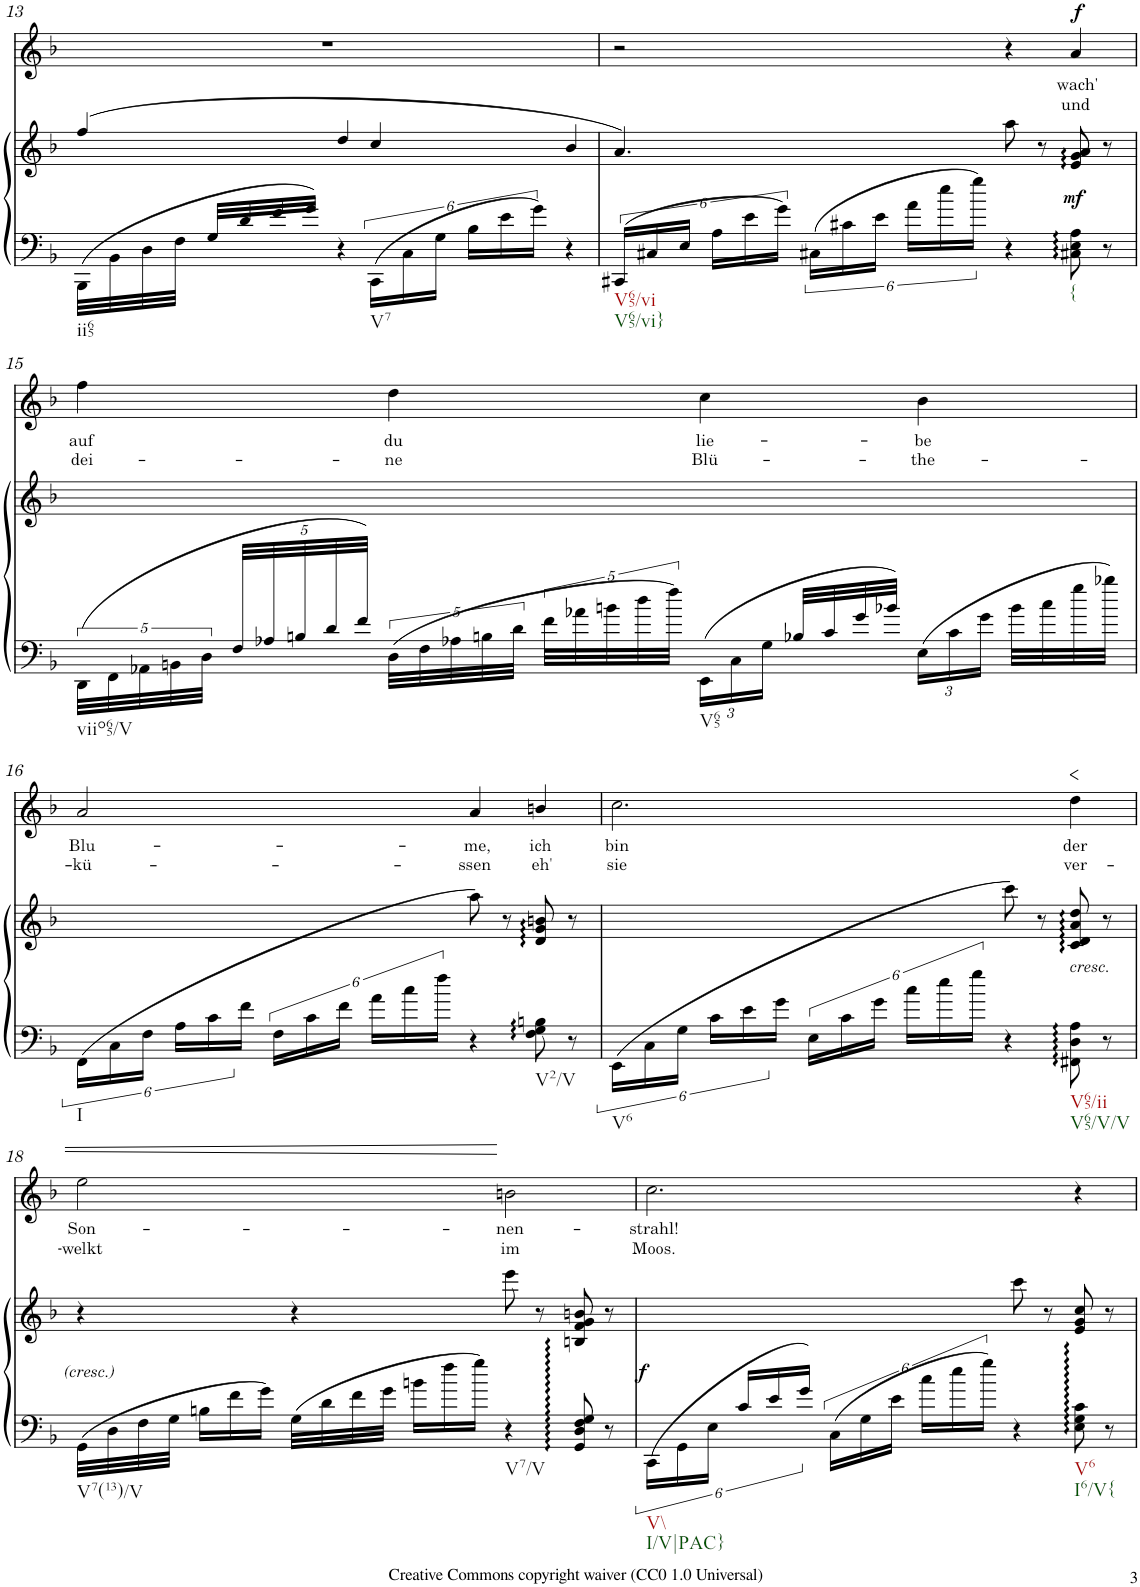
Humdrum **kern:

**kern	**kern	**dynam	**kern	**text	**text	**dynam
*part2	*part2	*part2	*part1	*part1	*part1	*part1
*staff3	*staff2	*staff2/3	*staff1	*staff1	*staff1	*staff1
*I"Piano	*	*	*I"Voice	*	*	*
*I'Pno	*	*	*	*	*	*
!!LO:PB:g=z
*clefF4	*clefG2	*	*clefG2	*	*	*
*k[b-]	*k[b-]	*	*k[b-]	*	*	*
*M4/4	*M4/4	*	*M4/4	*	*	*
*met(c)	*met(c)	*	*met(c)	*	*	*
=13	=13	=13	=13	=13	=13	=13
!LO:TX:b:t=ii65	!	!	!	!	!	!
32BBB-\LLL	(>4ff/	.	1r	.	.	.
32BB-\	.	.	.	.	.	.
32D\	.	.	.	.	.	.
32F\JJJ	.	.	.	.	.	.
32G/LLL	.	.	.	.	.	.
32d/	.	.	.	.	.	.
32f/	.	.	.	.	.	.
32g/JJJ	.	.	.	.	.	.
4r	4dd/	.	.	.	.	.
!LO:TX:b:t=V7	!	!	!	!	!	!
24CC\LL	4cc/	.	.	.	.	.
24C\	.	.	.	.	.	.
24G\JJ	.	.	.	.	.	.
24B-\LL	.	.	.	.	.	.
24e\	.	.	.	.	.	.
24g\JJ	.	.	.	.	.	.
4r	4b-/	.	.	.	.	.
=14	=14	=14	=14	=14	=14	=14
!LO:TX:b:t=V65/vi	!	!	!	!	!	!
!LO:TX:b:t=V65/vi}	!	!	!	!	!	!
24CC#X/LL	4.a/)	.	2r	.	.	.
24C#X/	.	.	.	.	.	.
24E/JJ	.	.	.	.	.	.
24A\LL	.	.	.	.	.	.
24e\	.	.	.	.	.	.
24g\JJ	.	.	.	.	.	.
24C#X\LL	.	.	.	.	.	.
24c#X\	.	.	.	.	.	.
24e\JJ	.	.	.	.	.	.
24a\LL	8ryy	.	.	.	.	.
24ee\	.	.	.	.	.	.
24gg\JJ	.	.	.	.	.	.
4r	8aa\	.	4r	.	.	.
.	8r	.	.	.	.	.
!LO:TX:b:t={	!	!	!	!	!	!
!	!	!LO:DY:b	!	!LO:LY:b	!LO:LY:b	!LO:DY:a
8C#X\ 8E\ 8A\	8e/ 8g/ 8a/	mf	4a/	wach'	und	f
8r	8r	.	.	.	.	.
!!LO:LB:g=z
=15	=15	=15	=15	=15	=15	=15
!LO:TX:b:t=viio65/V	!	!	!	!	!	!
!	!	!	!	!LO:LY:b	!LO:LY:b	!
40DD\LLL	1ryy	.	4ff\	auf	dei-	.
40FF\	.	.	.	.	.	.
40AA-X\	.	.	.	.	.	.
40BBn\	.	.	.	.	.	.
40D\JJJ	.	.	.	.	.	.
*Xbrackettup	*	*	*	*	*	*
40F/LLL	.	.	.	.	.	.
40A-X/	.	.	.	.	.	.
40Bn/	.	.	.	.	.	.
40d/	.	.	.	.	.	.
40f/JJJ	.	.	.	.	.	.
*brackettup	*	*	*	*	*	*
!	!	!	!	!LO:LY:b	!LO:LY:b	!
40D\LLL	.	.	4dd\	du	-ne	.
40F\	.	.	.	.	.	.
40A-X\	.	.	.	.	.	.
40Bn\	.	.	.	.	.	.
40d\JJJ	.	.	.	.	.	.
40f\LLL	.	.	.	.	.	.
40a-X\	.	.	.	.	.	.
40bn\	.	.	.	.	.	.
40dd\	.	.	.	.	.	.
40ff\JJJ	.	.	.	.	.	.
*Xbrackettup	*	*	*	*	*	*
!LO:TX:b:t=V65	!	!	!	!	!	!
!	!	!	!	!LO:LY:b	!LO:LY:b	!
24EE\LL	.	.	4cc\	lie-	Blü-	.
24C\	.	.	.	.	.	.
24G\JJ	.	.	.	.	.	.
32B-X/LLL	.	.	.	.	.	.
32c/	.	.	.	.	.	.
32g/	.	.	.	.	.	.
32b-X/JJJ	.	.	.	.	.	.
!	!	!	!	!LO:LY:b	!LO:LY:b	!
24E\LL	.	.	4b-\	-be	-the-	.
24c\	.	.	.	.	.	.
24g\JJ	.	.	.	.	.	.
32b-\LLL	.	.	.	.	.	.
32cc\	.	.	.	.	.	.
32gg\	.	.	.	.	.	.
32bb-X\JJJ	.	.	.	.	.	.
!!LO:LB:g=z
=16	=16	=16	=16	=16	=16	=16
*brackettup	*	*	*	*	*	*
!LO:TX:b:t=I	!	!	!	!	!	!
!	!	!	!	!LO:LY:b	!LO:LY:b	!
(24FF\LL	2ryy	.	2a/	Blu-	-kü-	.
24C\	.	.	.	.	.	.
24F\JJ	.	.	.	.	.	.
24A\LL	.	.	.	.	.	.
24c\	.	.	.	.	.	.
24f\JJ	.	.	.	.	.	.
24F\LL	.	.	.	.	.	.
24c\	.	.	.	.	.	.
24f\JJ	.	.	.	.	.	.
24a\LL	.	.	.	.	.	.
24cc\	.	.	.	.	.	.
24ff\JJ	.	.	.	.	.	.
!	!	!	!	!LO:LY:b	!LO:LY:b	!
4r	(8aa\	.	4a/	-me,	-ssen	.
.	8r	.	.	.	.	.
!LO:TX:b:t=V2/V	!	!	!	!	!	!
!	!	!	!	!LO:LY:b	!LO:LY:b	!
8F\ 8G\ 8Bn\	8d/ 8g/ 8bn/	.	4bn/	ich	eh'	.
8r	8r	.	.	.	.	.
=17	=17	=17	=17	=17	=17	=17
!LO:TX:b:t=V6	!	!	!	!	!	!
!	!	!	!	!LO:LY:b	!LO:LY:b	!
24EE\LL	2ryy	.	2.cc\	bin	sie	.
24C\	.	.	.	.	.	.
24G\JJ	.	.	.	.	.	.
24c\LL	.	.	.	.	.	.
24e\	.	.	.	.	.	.
24g\JJ	.	.	.	.	.	.
24E\LL	.	.	.	.	.	.
24c\	.	.	.	.	.	.
24g\JJ	.	.	.	.	.	.
24cc\LL	.	.	.	.	.	.
24ee\	.	.	.	.	.	.
24gg\JJ	.	.	.	.	.	.
4r	8ccc\)	.	.	.	.	.
.	8r	.	.	.	.	.
!	!LO:TX:b:i:t=cresc.	!	!	!	!	!
!LO:TX:b:t=V65/ii	!	!	!	!	!	!
!LO:TX:b:t=V65/V/V	!	!	!	!	!	!
!	!	!	!	!LO:LY:b	!LO:LY:b	!LO:HP:b
8FF#X\ 8D\ 8A\	8c/ 8d/ 8a/ 8dd/	.	4dd\	der	ver-	<
8r	8r	.	.	.	.	.
!!LO:LB:g=z
=18	=18	=18	=18	=18	=18	=18
!LO:TX:b:t=V7(13)/V	!	!	!	!	!	!
!	!	!	!	!LO:LY:b	!LO:LY:b	!
32GG\LLL	4r	.	2ee\	Son-	-welkt	.
32D\	.	.	.	.	.	.
32F\	.	.	.	.	.	.
32G\JJJ	.	.	.	.	.	.
*Xbrackettup	*	*	*	*	*	*
24Bn\LL	.	.	.	.	.	.
24f\	.	.	.	.	.	.
24g\JJ	.	.	.	.	.	.
32G\LLL	4r	.	.	.	.	.
32d\	.	.	.	.	.	.
32f\	.	.	.	.	.	.
32g\JJJ	.	.	.	.	.	.
*brackettup	*	*	*	*	*	*
24bn\LL	.	.	.	.	.	.
24ff\	.	.	.	.	.	.
24gg\JJ	.	.	.	.	.	.
!LO:TX:b:t=V7/V	!	!	!	!	!	!
!	!	!	!	!LO:LY:b	!LO:LY:b	!
4r	8eee\	.	2bn\	-nen-	im	[
.	8r	.	.	.	.	.
8GG/ 8D/ 8F/ 8G/	8Bn/ 8f/ 8g/ 8bn/	.	.	.	.	.
8r	8r	.	.	.	.	.
=19	=19	=19	=19	=19	=19	=19
!LO:TX:b:t=V\\	!	!	!	!	!	!
!LO:TX:b:t=I/V|PAC}	!	!	!	!	!	!
!	!	!LO:DY:b	!	!LO:LY:b	!LO:LY:b	!
24CC\LL	2ryy	f	2.cc\	-strahl!	Moos.	.
24GG\	.	.	.	.	.	.
24E\JJ	.	.	.	.	.	.
24c/LL	.	.	.	.	.	.
24e/	.	.	.	.	.	.
24g/JJ	.	.	.	.	.	.
24C\LL	.	.	.	.	.	.
24G\	.	.	.	.	.	.
24e\JJ	.	.	.	.	.	.
24cc\LL	.	.	.	.	.	.
24ee\	.	.	.	.	.	.
24gg\JJ	.	.	.	.	.	.
4r	8ccc\	.	.	.	.	.
.	8r	.	.	.	.	.
!LO:TX:b:t=V6	!	!	!	!	!	!
!LO:TX:b:t=I6/V{	!	!	!	!	!	!
8E\ 8G\ 8c\	8e/ 8g/ 8cc/	.	4r	.	.	.
8r	8r	.	.	.	.	.
=	=	=	=	=	=	=
*-	*-	*-	*-	*-	*-	*-
